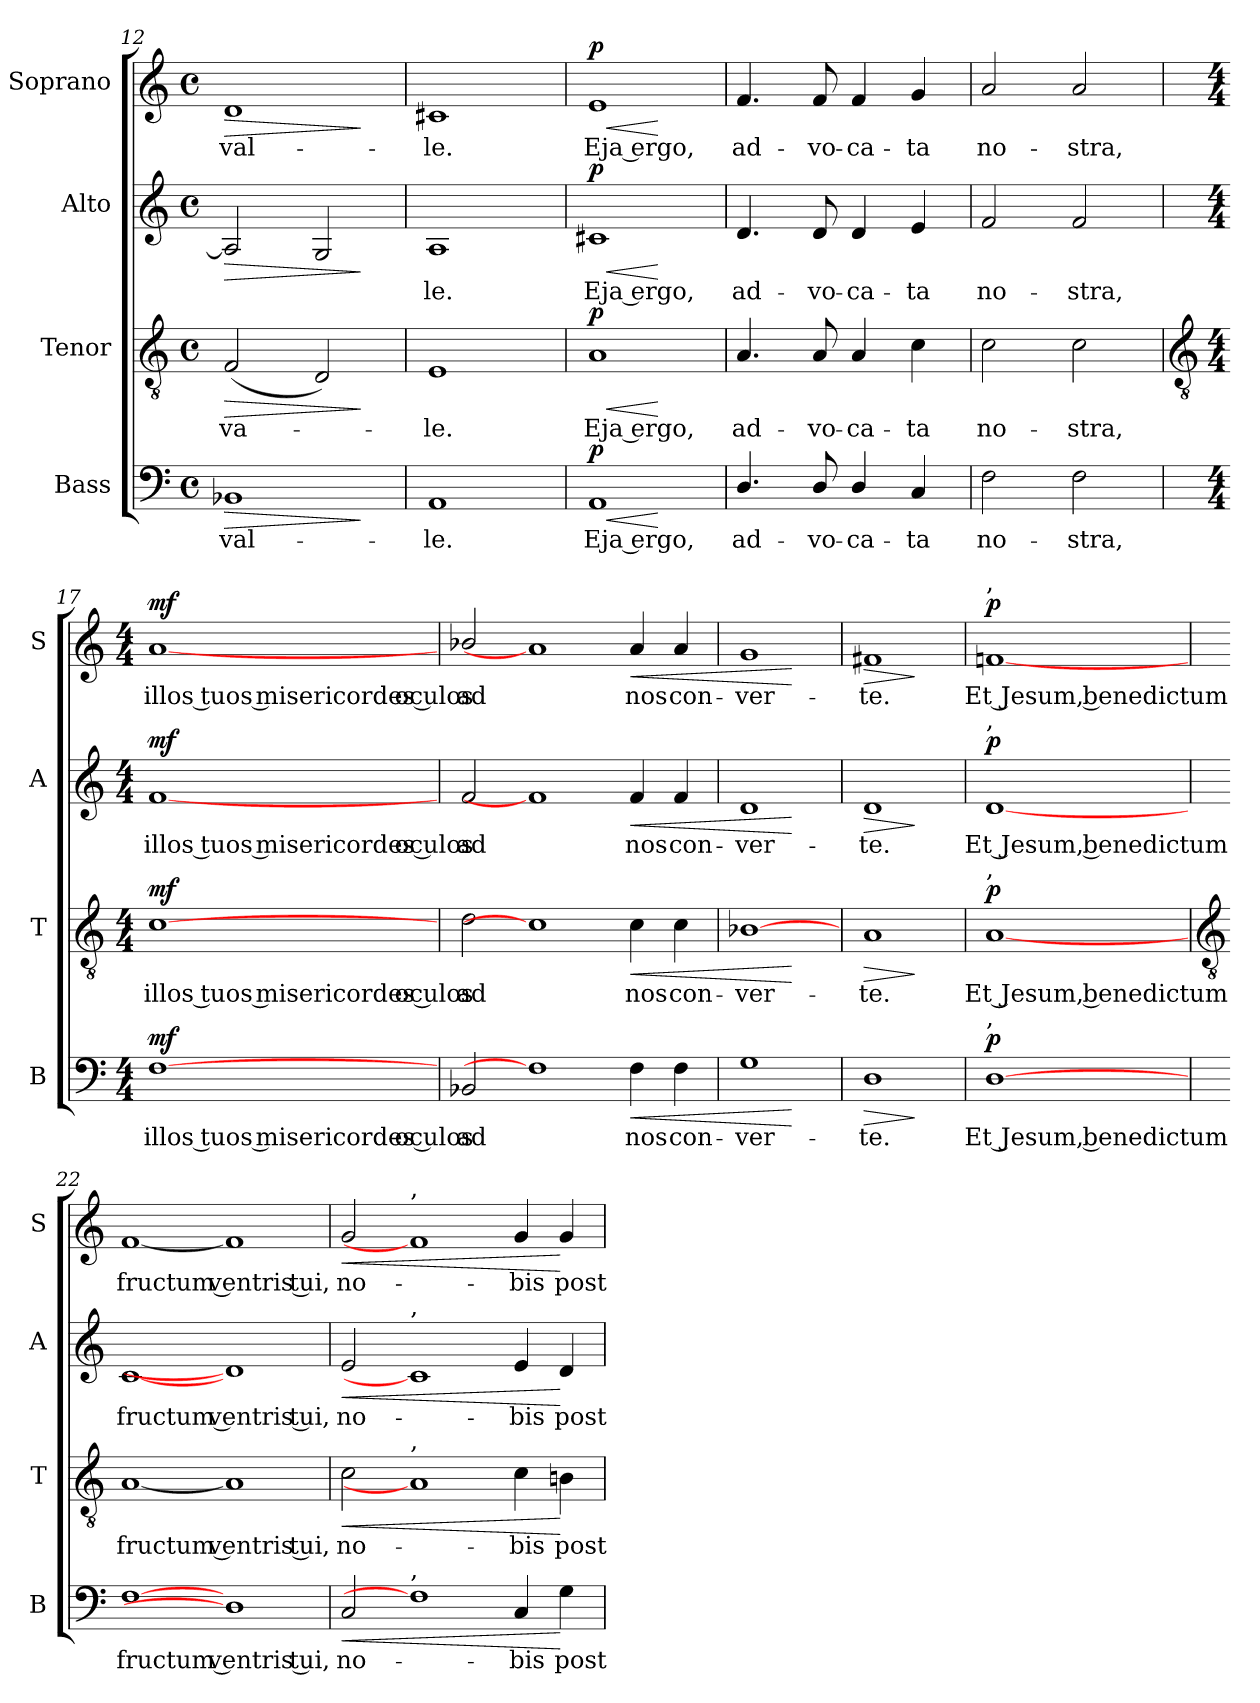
**kern	**text	**dynam	**kern	**text	**dynam	**kern	**text	**dynam	**kern	**text	**dynam
*part4	*part4	*part4	*part3	*part3	*part3	*part2	*part2	*part2	*part1	*part1	*part1
*staff4	*staff4	*staff4	*staff3	*staff3	*staff3	*staff2	*staff2	*staff2	*staff1	*staff1	*staff1
*I"Bass	*	*	*I"Tenor	*	*	*I"Alto	*	*	*I"Soprano	*	*
*I'B	*	*	*I'T	*	*	*I'A	*	*	*I'S	*	*
*clefF4	*	*	*clefGv2	*	*	*clefG2	*	*	*clefG2	*	*
*k[]	*	*	*k[]	*	*	*k[]	*	*	*k[]	*	*
*C:	*	*	*C:	*	*	*C:	*	*	*C:	*	*
*M4/4	*	*	*M4/4	*	*	*M4/4	*	*	*M4/4	*	*
*met(c)	*	*	*met(c)	*	*	*met(c)	*	*	*met(c)	*	*
=12	=12	=12	=12	=12	=12	=12	=12	=12	=12	=12	=12
!	!LO:LY:b	!LO:HP:b	!	!LO:LY:b	!LO:HP:b	!	!	!LO:HP:b	!	!LO:LY:b	!LO:HP:b
1BB-X	val-	>	(<2F	va-	>	2A]	.	>	1d	val-	>
.	.	.	2D)	.	.	2G	.	.	.	.	.
.	.	]	.	.	]	.	.	]	.	.	]
=13	=13	=13	=13	=13	=13	=13	=13	=13	=13	=13	=13
!	!LO:LY:b	!	!	!LO:LY:b	!	!	!LO:LY:b	!	!	!LO:LY:b	!
1AA	-le.	.	1E	le.	.	1A	le.	.	1c#X	-le.	.
=14	=14	=14	=14	=14	=14	=14	=14	=14	=14	=14	=14
!	!LO:LY:b	!LO:HP:b	!	!LO:LY:b	!LO:HP:b	!	!LO:LY:b	!LO:HP:b	!	!LO:LY:b	!LO:HP:b
!	!	!LO:DY:n=1:b	!	!	!LO:DY:n=1:b	!	!	!LO:DY:n=1:b	!	!	!LO:DY:n=1:b
1AA	Eja ergo,	< p	1A	Eja ergo,	< p	1c#X	Eja ergo,	< p	1e	Eja ergo,	< p
.	.	[	.	.	[	.	.	[	.	.	[
=15	=15	=15	=15	=15	=15	=15	=15	=15	=15	=15	=15
!	!LO:LY:b	!	!	!LO:LY:b	!	!	!LO:LY:b	!	!	!LO:LY:b	!
4.D/	ad-	.	4.A	ad-	.	4.d	ad-	.	4.f	ad-	.
!	!LO:LY:b	!	!	!LO:LY:b	!	!	!LO:LY:b	!	!	!LO:LY:b	!
8D/	-vo-	.	8A	-vo-	.	8d	-vo-	.	8f	-vo-	.
!	!LO:LY:b	!	!	!LO:LY:b	!	!	!LO:LY:b	!	!	!LO:LY:b	!
4D/	-ca-	.	4A	-ca-	.	4d	-ca-	.	4f	-ca-	.
!	!LO:LY:b	!	!	!LO:LY:b	!	!	!LO:LY:b	!	!	!LO:LY:b	!
4C	-ta	.	4c	-ta	.	4e	-ta	.	4g	-ta	.
=16	=16	=16	=16	=16	=16	=16	=16	=16	=16	=16	=16
!	!LO:LY:b	!	!	!LO:LY:b	!	!	!LO:LY:b	!	!	!LO:LY:b	!
2F	no-	.	2c	no-	.	2f	no-	.	2a	no-	.
!	!LO:LY:b	!	!	!LO:LY:b	!	!	!LO:LY:b	!	!	!LO:LY:b	!
2F	-stra,	.	2c	-stra,	.	2f	-stra,	.	2a	-stra,	.
!!LO:LB:g=z
=17	=17	=17	=17	=17	=17	=17	=17	=17	=17	=17	=17
*	*	*	*clefGv2	*	*	*	*	*	*	*	*
*M4/4	*	*	*M4/4	*	*	*M4/4	*	*	*M4/4	*	*
!	!LO:LY:b	!LO:DY:b	!	!LO:LY:b	!LO:DY:b	!	!LO:LY:b	!LO:DY:b	!	!LO:LY:b	!LO:DY:b
[1F	illos tuos misericordes oculos	mf	[1c	illos tuos misericordes oculos	mf	[1f	illos tuos misericordes oculos	mf	[1a	illos tuos misericordes oculos	mf
=18	=18	=18	=18	=18	=18	=18	=18	=18	=18	=18	=18
!	!LO:LY:b	!	!	!LO:LY:b	!	!	!LO:LY:b	!	!	!LO:LY:b	!
2BB-X	ad	.	2d	ad	.	2f	ad	.	2b-X/	ad	.
1F]	.	.	1c]	.	.	1f]	.	.	1a]	.	.
!	!LO:LY:b	!LO:HP:b	!	!LO:LY:b	!LO:HP:b	!	!LO:LY:b	!LO:HP:b	!	!LO:LY:b	!LO:HP:b
4F	nos	<	4c	nos	<	4f	nos	<	4a	nos	<
!	!LO:LY:b	!	!	!LO:LY:b	!	!	!LO:LY:b	!	!	!LO:LY:b	!
4F	con-	.	4c	con-	.	4f	con-	.	4a	con-	.
=19	=19	=19	=19	=19	=19	=19	=19	=19	=19	=19	=19
!	!LO:LY:b	!	!	!LO:LY:b	!	!	!LO:LY:b	!	!	!LO:LY:b	!
1G	-ver-	.	[1B-X	-ver-	.	1d	-ver-	.	1g	-ver-	.
.	.	[	.	.	[	.	.	[	.	.	[
=20	=20	=20	=20	=20	=20	=20	=20	=20	=20	=20	=20
!	!LO:LY:b	!LO:HP:b	!	!LO:LY:b	!LO:HP:b	!	!LO:LY:b	!LO:HP:b	!	!LO:LY:b	!LO:HP:b
1D	-te.	>	1A	-te.	>	1d	-te.	>	1f#X	-te.	>
.	.	]	.	.	]	.	.	]	.	.	]
=21	=21	=21	=21	=21	=21	=21	=21	=21	=21	=21	=21
!	!	!	!	!	!	!	!	!	!LO:TX:a:t=,	!	!
!	!	!	!	!	!	!LO:TX:a:t=,	!	!	!	!	!
!	!	!	!LO:TX:a:t=,	!	!	!	!	!	!	!	!
!LO:TX:a:t=,	!	!	!	!	!	!	!	!	!	!	!
!	!LO:LY:b	!LO:DY:b	!	!LO:LY:b	!LO:DY:b	!	!LO:LY:b	!LO:DY:b	!	!LO:LY:b	!LO:DY:b
[1D	Et Jesum, benedictum	p	[1A	Et Jesum, benedictum	p	[1d	Et Jesum, benedictum	p	[1fn	Et Jesum, benedictum	p
!!LO:LB:g=z
=22	=22	=22	=22	=22	=22	=22	=22	=22	=22	=22	=22
*	*	*	*clefGv2	*	*	*	*	*	*	*	*
!	!LO:LY:b	!	!	!LO:LY:b	!	!	!LO:LY:b	!	!	!LO:LY:b	!
[1F	fructum ventris tui,	.	[1A	fructum ventris tui,	.	[1c	fructum ventris tui,	.	[1f	fructum ventris tui,	.
1D]	.	.	1A]	.	.	1d]	.	.	1f]	.	.
=23	=23	=23	=23	=23	=23	=23	=23	=23	=23	=23	=23
!	!LO:LY:b	!LO:HP:b	!	!LO:LY:b	!LO:HP:b	!	!LO:LY:b	!LO:HP:b	!	!LO:LY:b	!LO:HP:b
2C	no-	<	2c	no-	<	2e	no-	<	2g	no-	<
!	!	!	!	!	!	!	!	!	!LO:TX:a:t=,	!	!
!	!	!	!	!	!	!LO:TX:a:t=,	!	!	!	!	!
!	!	!	!LO:TX:a:t=,	!	!	!	!	!	!	!	!
!LO:TX:a:t=,	!	!	!	!	!	!	!	!	!	!	!
1F]	.	.	1A]	.	.	1c]	.	.	1f]	.	.
!	!LO:LY:b	!	!	!LO:LY:b	!	!	!LO:LY:b	!	!	!LO:LY:b	!
4C	-bis	.	4c	-bis	.	4e	-bis	.	4g	-bis	.
!	!LO:LY:b	!	!	!LO:LY:b	!	!	!LO:LY:b	!	!	!LO:LY:b	!
4G	post	[	4Bn	post	[	4d	post	[	4g	post	[
=	=	=	=	=	=	=	=	=	=	=	=
*-	*-	*-	*-	*-	*-	*-	*-	*-	*-	*-	*-
